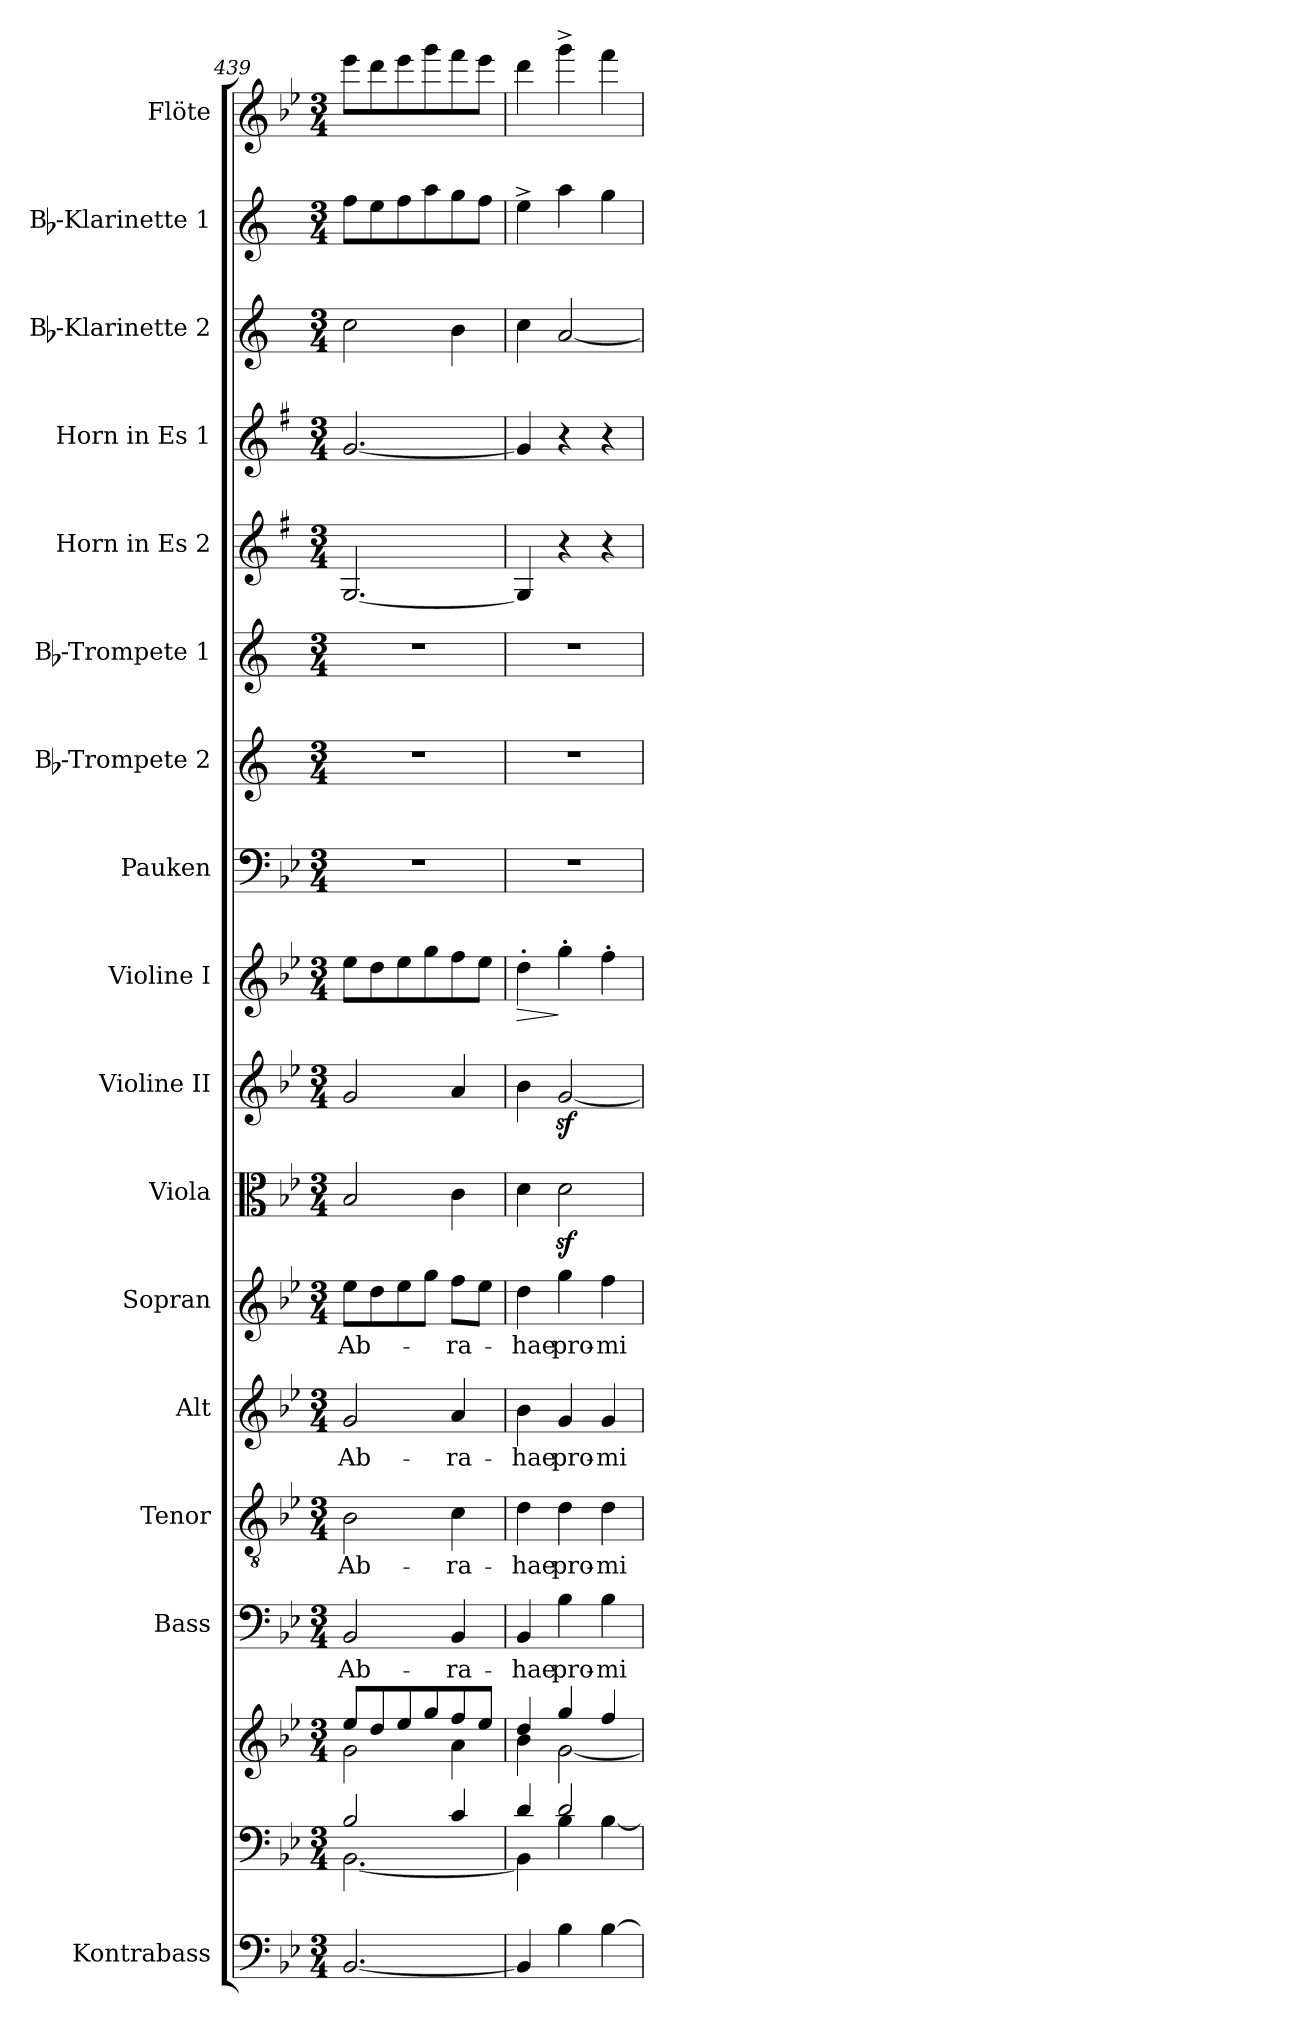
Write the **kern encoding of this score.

**kern	**kern	**kern	**kern	**text	**kern	**text	**kern	**text	**kern	**text	**kern	**kern	**kern	**dynam	**kern	**kern	**kern	**kern	**kern	**kern	**kern	**kern
*part17	*part16	*part16	*part15	*part15	*part14	*part14	*part13	*part13	*part12	*part12	*part11	*part10	*part9	*part9	*part8	*part7	*part6	*part5	*part4	*part3	*part2	*part1
*staff18	*staff17	*staff16	*staff15	*staff15	*staff14	*staff14	*staff13	*staff13	*staff12	*staff12	*staff11	*staff10	*staff9	*staff9	*staff8	*staff7	*staff6	*staff5	*staff4	*staff3	*staff2	*staff1
*I"Kontrabass	*	*	*I"Bass	*	*I"Tenor	*	*I"Alt	*	*I"Sopran	*	*I"Viola	*I"Violine II	*I"Violine I	*	*I"Pauken	*I"Bb-Trompete 2	*I"Bb-Trompete 1	*I"Horn in Es 2	*I"Horn in Es 1	*I"Bb-Klarinette 2	*I"Bb-Klarinette 1	*I"Flöte
*I'Kb.	*	*	*I'B.	*	*I'T.	*	*I'A.	*	*I'S.	*	*I'Vla.	*I'Vl. II	*I'Vl. I	*	*I'Pk.	*I'Bb Trp. 2	*I'Bb Trp. 1	*	*	*I'Bb Kl. 2	*I'Bb Kl. 1	*I'Fl.
*clefF4	*clefF4	*clefG2	*clefF4	*	*clefGv2	*	*clefG2	*	*clefG2	*	*clefC3	*clefG2	*clefG2	*	*clefF4	*clefG2	*clefG2	*clefG2	*clefG2	*clefG2	*clefG2	*clefG2
*ITrd7c12	*	*	*	*	*	*	*	*	*	*	*	*	*	*	*	*ITrd1c2	*ITrd1c2	*ITrd5c9	*ITrd5c9	*ITrd1c2	*ITrd1c2	*
*k[b-e-]	*k[b-e-]	*k[b-e-]	*k[b-e-]	*	*k[b-e-]	*	*k[b-e-]	*	*k[b-e-]	*	*k[b-e-]	*k[b-e-]	*k[b-e-]	*	*k[b-e-]	*k[b-e-]	*k[b-e-]	*k[b-e-]	*k[b-e-]	*k[b-e-]	*k[b-e-]	*k[b-e-]
*B-:	*B-:	*B-:	*B-:	*	*B-:	*	*B-:	*	*B-:	*	*B-:	*B-:	*B-:	*	*B-:	*B-:	*B-:	*B-:	*B-:	*B-:	*B-:	*B-:
*M3/4	*M3/4	*M3/4	*M3/4	*	*M3/4	*	*M3/4	*	*M3/4	*	*M3/4	*M3/4	*M3/4	*	*M3/4	*M3/4	*M3/4	*M3/4	*M3/4	*M3/4	*M3/4	*M3/4
=439	=439	=439	=439	=439	=439	=439	=439	=439	=439	=439	=439	=439	=439	=439	=439	=439	=439	=439	=439	=439	=439	=439
*	*^	*^	*	*	*	*	*	*	*	*	*	*	*	*	*	*	*	*	*	*	*	*
!	!	!	!	!	!	!LO:LY:b	!	!LO:LY:b	!	!LO:LY:b	!	!LO:LY:b	!	!	!	!	!	!	!	!	!	!	!	!
[2.BBB-/	2B-/	[<2.BB-\	8ee-/L	2g\	2BB-/	Ab-	2B-\	Ab-	2g/	Ab-	8ee-\L	Ab-	2B-/	2g/	8ee-\L	.	2.r	2.r	2.r	[2.BB-/	[2.B-/	2b-\	8ee-\L	8eee-\L
.	.	.	8dd/	.	.	.	.	.	.	.	8dd\	.	.	.	8dd\	.	.	.	.	.	.	.	8dd\	8ddd\
.	.	.	8ee-/	.	.	.	.	.	.	.	8ee-\	.	.	.	8ee-\	.	.	.	.	.	.	.	8ee-\	8eee-\
.	.	.	8gg/	.	.	.	.	.	.	.	8gg\J	.	.	.	8gg\	.	.	.	.	.	.	.	8gg\	8ggg\
!	!	!	!	!	!	!LO:LY:b	!	!LO:LY:b	!	!LO:LY:b	!	!LO:LY:b	!	!	!	!	!	!	!	!	!	!	!	!
.	4c/	.	8ff/	4a\	4BB-/	-ra-	4c\	-ra-	4a/	-ra-	8ff\L	-ra-	4c\	4a/	8ff\	.	.	.	.	.	.	4a\	8ff\	8fff\
.	.	.	8ee-/J	.	.	.	.	.	.	.	8ee-\J	.	.	.	8ee-\J	.	.	.	.	.	.	.	8ee-\J	8eee-\J
=440	=440	=440	=440	=440	=440	=440	=440	=440	=440	=440	=440	=440	=440	=440	=440	=440	=440	=440	=440	=440	=440	=440	=440	=440
!	!	!	!	!	!	!LO:LY:b	!	!LO:LY:b	!	!LO:LY:b	!	!LO:LY:b	!	!	!	!LO:HP:b	!	!	!	!	!	!	!	!
4BBB-/]	4d/	4BB-\]	4dd/	4b-\	4BB-/	-hae	4d\	-hae	4b-\	-hae	4dd\	-hae	4d\	4b-\	4dd'>\	>	2.r	2.r	2.r	4BB-/]	4B-/]	4b-\	4dd^>\	4ddd\
!	!	!	!	!	!	!LO:LY:b	!	!LO:LY:b	!	!LO:LY:b	!	!LO:LY:b	!	!	!	!	!	!	!	!	!	!	!	!
4BB-\	2d/	4B-\	4gg/	[<2g\	4B-\	pro-	4d\	pro-	4g/	pro-	4gg\	pro-	2dz<\	[2gz</	4gg'>\	]	.	.	.	4r	4r	[2g/	4gg\	4ggg^>\
!	!	!	!	!	!	!LO:LY:b	!	!LO:LY:b	!	!LO:LY:b	!	!LO:LY:b	!	!	!	!	!	!	!	!	!	!	!	!
[4BB-\	.	[<4B-\	4ff/	.	4B-\	-mi-	4d\	-mi-	4g/	-mi-	4ff\	-mi-	.	.	4ff'>\	.	.	.	.	4r	4r	.	4ff\	4fff\
*	*v	*v	*	*	*	*	*	*	*	*	*	*	*	*	*	*	*	*	*	*	*	*	*	*
*	*	*v	*v	*	*	*	*	*	*	*	*	*	*	*	*	*	*	*	*	*	*	*	*
=	=	=	=	=	=	=	=	=	=	=	=	=	=	=	=	=	=	=	=	=	=	=
*-	*-	*-	*-	*-	*-	*-	*-	*-	*-	*-	*-	*-	*-	*-	*-	*-	*-	*-	*-	*-	*-	*-
